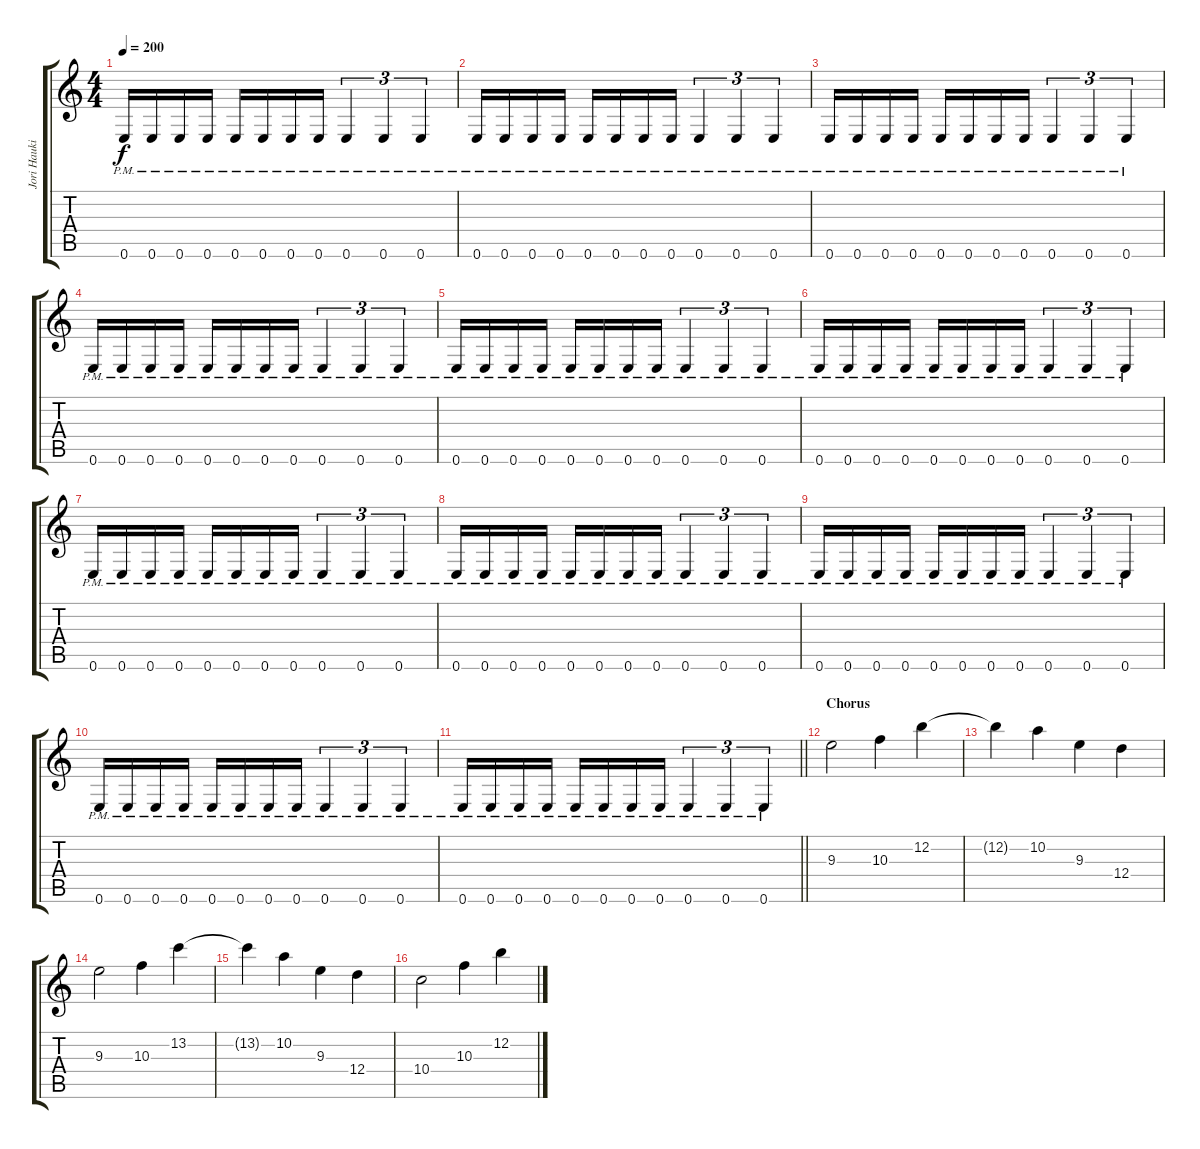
\track ("Jori Haukio (lead guitar)" "Jori Hauki") {instrument distortionguitar}
\staff {score tabs}
\tuning (E4 B3 G3 D3 A2 E2) {hide}
\ts (4 4)
\tempo 200
\clef g2
\ks c
0.6{pm}.16{dy f} 0.6{pm}.16 0.6{pm}.16 0.6{pm}.16 0.6{pm}.16 0.6{pm}.16 0.6{pm}.16 0.6{pm}.16 0.6{pm}.4{tu (3 2)} 0.6{pm}.4{tu (3 2)} 0.6{pm}.4{tu (3 2)} |
0.6{pm}.16 0.6{pm}.16 0.6{pm}.16 0.6{pm}.16 0.6{pm}.16 0.6{pm}.16 0.6{pm}.16 0.6{pm}.16 0.6{pm}.4{tu (3 2)} 0.6{pm}.4{tu (3 2)} 0.6{pm}.4{tu (3 2)} |
0.6{pm}.16 0.6{pm}.16 0.6{pm}.16 0.6{pm}.16 0.6{pm}.16 0.6{pm}.16 0.6{pm}.16 0.6{pm}.16 0.6{pm}.4{tu (3 2)} 0.6{pm}.4{tu (3 2)} 0.6{pm}.4{tu (3 2)} |
0.6{pm}.16 0.6{pm}.16 0.6{pm}.16 0.6{pm}.16 0.6{pm}.16 0.6{pm}.16 0.6{pm}.16 0.6{pm}.16 0.6{pm}.4{tu (3 2)} 0.6{pm}.4{tu (3 2)} 0.6{pm}.4{tu (3 2)} |
0.6{pm}.16 0.6{pm}.16 0.6{pm}.16 0.6{pm}.16 0.6{pm}.16 0.6{pm}.16 0.6{pm}.16 0.6{pm}.16 0.6{pm}.4{tu (3 2)} 0.6{pm}.4{tu (3 2)} 0.6{pm}.4{tu (3 2)} |
0.6{pm}.16 0.6{pm}.16 0.6{pm}.16 0.6{pm}.16 0.6{pm}.16 0.6{pm}.16 0.6{pm}.16 0.6{pm}.16 0.6{pm}.4{tu (3 2)} 0.6{pm}.4{tu (3 2)} 0.6{pm}.4{tu (3 2)} |
0.6{pm}.16 0.6{pm}.16 0.6{pm}.16 0.6{pm}.16 0.6{pm}.16 0.6{pm}.16 0.6{pm}.16 0.6{pm}.16 0.6{pm}.4{tu (3 2)} 0.6{pm}.4{tu (3 2)} 0.6{pm}.4{tu (3 2)} |
0.6{pm}.16 0.6{pm}.16 0.6{pm}.16 0.6{pm}.16 0.6{pm}.16 0.6{pm}.16 0.6{pm}.16 0.6{pm}.16 0.6{pm}.4{tu (3 2)} 0.6{pm}.4{tu (3 2)} 0.6{pm}.4{tu (3 2)} |
0.6{pm}.16 0.6{pm}.16 0.6{pm}.16 0.6{pm}.16 0.6{pm}.16 0.6{pm}.16 0.6{pm}.16 0.6{pm}.16 0.6{pm}.4{tu (3 2)} 0.6{pm}.4{tu (3 2)} 0.6{pm}.4{tu (3 2)} |
0.6{pm}.16 0.6{pm}.16 0.6{pm}.16 0.6{pm}.16 0.6{pm}.16 0.6{pm}.16 0.6{pm}.16 0.6{pm}.16 0.6{pm}.4{tu (3 2)} 0.6{pm}.4{tu (3 2)} 0.6{pm}.4{tu (3 2)} |
\barLineRight lightlight
0.6{pm}.16 0.6{pm}.16 0.6{pm}.16 0.6{pm}.16 0.6{pm}.16 0.6{pm}.16 0.6{pm}.16 0.6{pm}.16 0.6{pm}.4{tu (3 2)} 0.6{pm}.4{tu (3 2)} 0.6{pm}.4{tu (3 2)} |
\section ("" "Chorus")
\ks aminor
9.3.2 10.3.4 12.2.4 |
12.2{t}.4 10.2.4 9.3.4 12.4.4 |
9.3.2 10.3.4 13.2.4 |
13.2{t}.4 10.2.4 9.3.4 12.4.4 |
10.4.2 10.3.4 12.2.4
